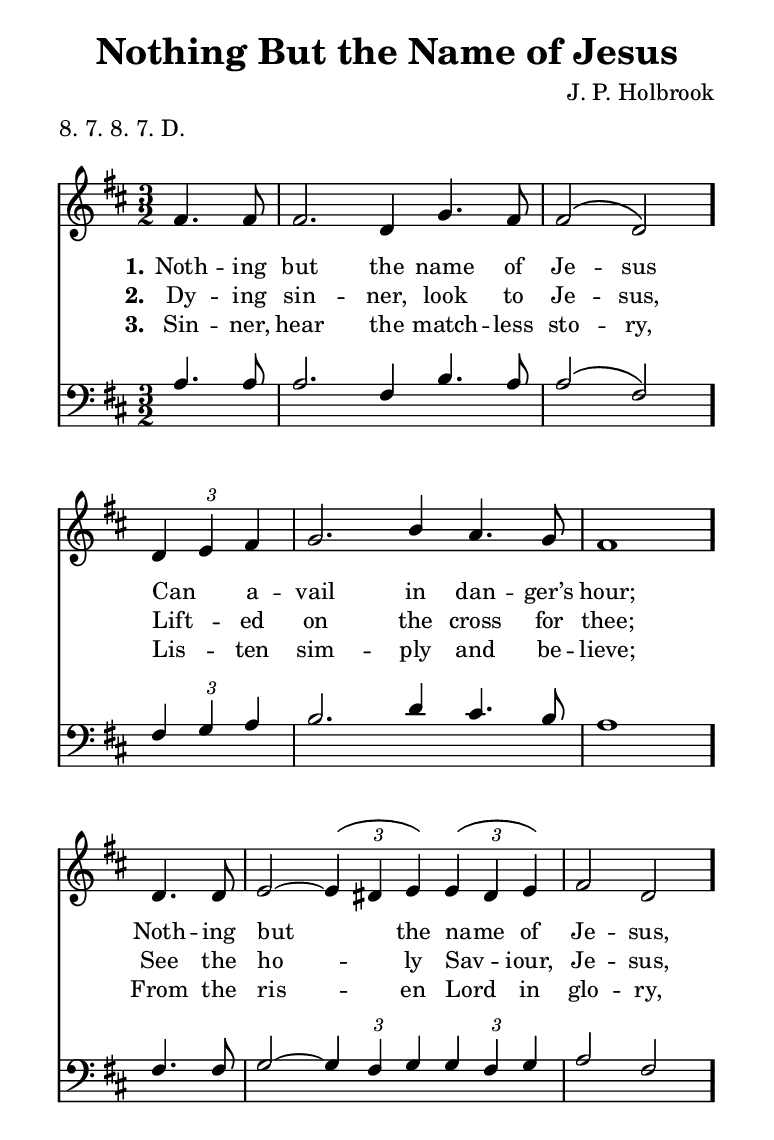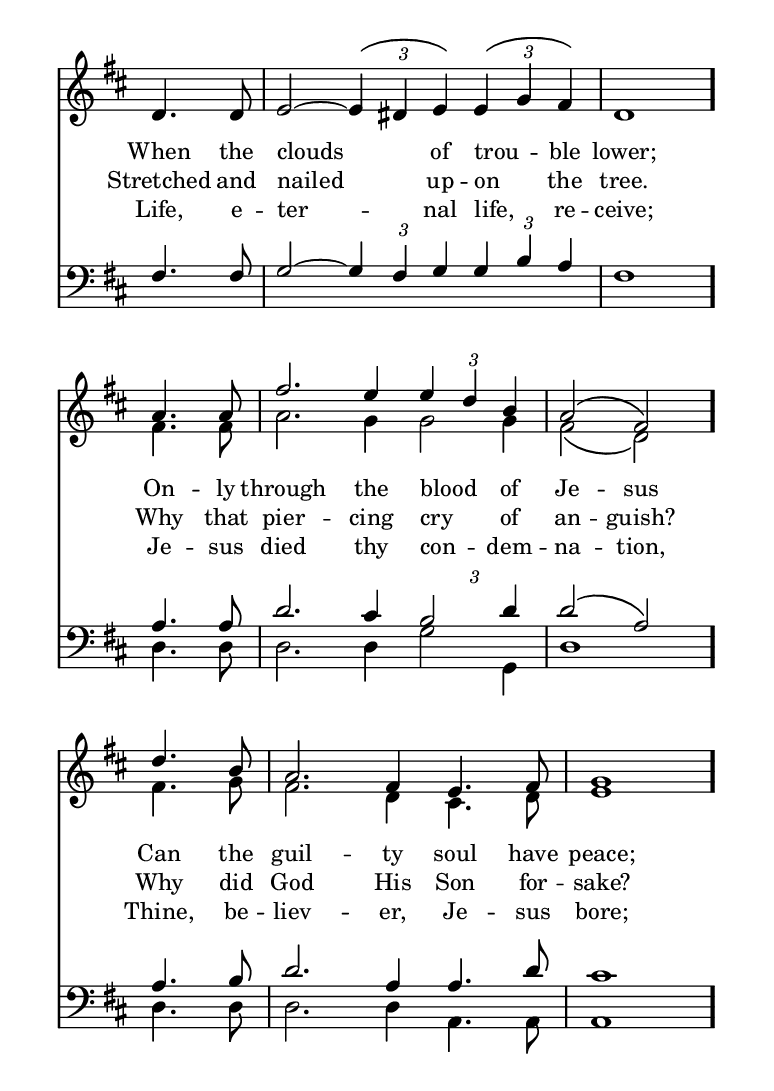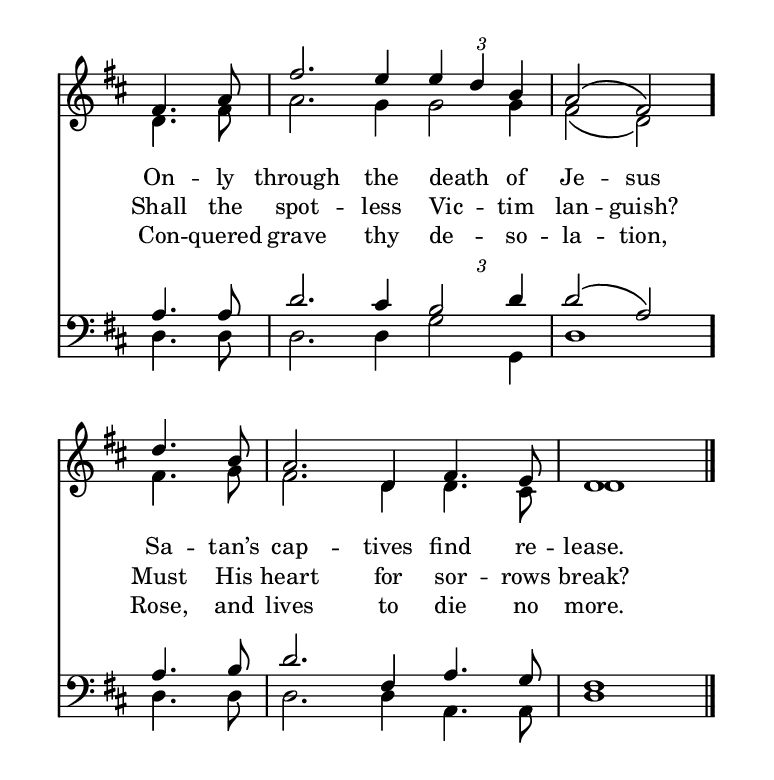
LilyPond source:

\include "common/global.ily"
\paper {
  \include "common/paper.ily"
  ragged-bottom = ##t
  %ragged-last-bottom = ##t
  systems-per-page = ##f
  %page-count = ##f
}

\header{
  hymnnumber = "105"
  title = "Nothing But the Name of Jesus"
  tunename = "Refuge"
  meter = "8. 7. 8. 7. D."
  %poet = ""
  composer = "J. P. Holbrook"
  %copyright = ""
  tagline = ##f
}

% for fermata in MIDI
ta = { \tempo 2=80 }
tb = { \tempo 2=40 }

global = {
  \include "common/overrides.ily"
  \override Staff.TimeSignature #'style = #'()
  \time 3/2
  \override Score.MetronomeMark #'transparent = ##t % hide all fermata changes too
  \override TupletBracket.bracket-visibility = ##f
  \ta
  \key d \major
  \partial 2
  \autoBeamOff
}

notesSoprano = {
\global
\relative c' {

  fis4. fis8 | fis2. d4 g4. fis8 | fis2\( d2\)
  \tuplet 3/2 { d4 e4 fis4 } | g2. b4 a4. g8 | fis1 \break
  d4. d8 | e2 ~ \repeat unfold 2 { \tuplet 3/2 { e4\( dis e\) } } | fis2 d2
  d4. d8 | e2 ~ \tuplet 3/2 { e4\( dis e\) } \tuplet 3/2 { e\( g fis\) } | d1 \break
  a'4. a8 | fis'2. e4 \tuplet 3/2 { e4 d b } | a2\( fis2\)
  d'4. b8 | a2. fis4 e4. fis8 | g1 \break
  fis4. a8 | fis'2. e4 \tuplet 3/2 { e4 d b } | a2\( fis2\)
  d'4. b8 | a2. d,4 fis4. e8 | d1 \break

  \bar "|."

}
}

notesAlto = {
\global
\relative e' {

  \repeat unfold 8 { \skip2 \skip2 \skip2 }
  fis4. fis8 | a2. g4 \omit TupletNumber \tuplet 3/2 { g2 g4 } | fis2\( d2\)
  fis4. g8 | fis2. d4 cis4. d8 | e1
  d4. fis8 | a2. g4 \omit TupletNumber \tuplet 3/2 { g2 g4 } | fis2\( d2\)
  fis4. g8 | fis2. d4 d4. cis8 | d1

}
}

notesTenor = {
\global
\relative a {

  a4. a8 | a2. fis4 b4. a8 | a2\( fis2\)
  \tuplet 3/2 { fis4 g a } | b2. d4 cis4. b8 | a1
  fis4. fis8 | g2 ~ \repeat unfold 2 { \tuplet 3/2 { g4 fis g } } | a2 fis2
  fis4. fis8 | g2 ~ \tuplet 3/2 { g4 fis g } \tuplet 3/2 { g4 b a } | fis1
  a4. a8 | d2. cis4 \tuplet 3/2 { b2 d4 } | d2\( a2\)
  a4. b8 | d2. a4 a4. d8 | cis1
  a4. a8 | d2. cis4 \tuplet 3/2 { b2 d4 } | d2\( a2\)
  a4. b8 | d2. fis,4 a4. g8 | fis1

}
}

notesBass = {
\global
\relative f {

  \repeat unfold 8 { \skip2 \skip2 \skip2 }
  d4. d8 | d2. d4 \omit TupletNumber \tuplet 3/2 { g2 g,4 } | d'1
  d4. d8 | d2. d4 a4. a8 | a1
  d4. d8 | d2. d4 \omit TupletNumber \tuplet 3/2 { g2 g,4 } | d'1
  d4. d8 | d2. d4 a4. a8 | d1

}
}

wordsA = \lyricmode {
\set stanza = "1."

Noth -- ing but the name of Je -- sus \bar "."
Can _ a -- vail in dan -- ger’s hour; \bar "."
Noth -- ing but _ the name _ of Je -- sus, \bar "."
When the clouds _ of trou -- _ ble lower; \bar "."
On -- ly through the blood _ of Je -- sus \bar "."
Can the guil -- ty soul have peace; \bar "."
On -- ly through the death _ of Je -- sus \bar "."
Sa -- tan’s cap -- tives find re -- lease. \bar "."

}

wordsB = \lyricmode {
\set stanza = "2."

Dy -- ing sin -- ner, look to Je -- sus,
Lift -- _ ed on the cross for thee;
See the ho -- _ ly Sav -- _ iour, Je -- sus,
Stretched and nailed _ up -- on _ the tree.
Why that pier -- cing cry _ of an -- guish?
Why did God His Son for -- sake?
Shall the spot -- less Vic -- _ tim lan -- guish?
Must His heart for sor -- rows break?

}

wordsC = \lyricmode {
\set stanza = "3."

Sin -- ner, hear the match -- less sto -- ry,
Lis -- _ ten sim -- ply and be -- lieve;
From the ris -- _ en Lord _ in glo -- ry,
Life, e -- ter -- _ nal life, _ re -- ceive;
Je -- sus died thy con -- _ dem -- na -- tion,
Thine, be -- liev -- er, Je -- sus bore;
Con -- quered grave thy de -- _ so -- la -- tion,
Rose, and lives to die no more.

}

\score {
  \context ChoirStaff <<
    \context Staff = upper <<
      \set ChoirStaff.systemStartDelimiter = #'SystemStartBar
      \context Voice  = sopranos { \voiceOne << \notesSoprano >> }
      \context Voice  = altos { \voiceTwo << \notesAlto >> }
      \context Lyrics = one   \lyricsto sopranos \wordsA
      \context Lyrics = two   \lyricsto sopranos \wordsB
      \context Lyrics = three \lyricsto sopranos \wordsC
    >>
    \context Staff = men <<
      \clef bass
      \context Voice  = tenors { \voiceOne << \notesTenor >> }
      \context Voice  = basses { \voiceTwo << \notesBass >> }
    >>
  >>
  \layout {
    \include "common/layout.ily"
  }
  \midi{
    \include "common/midi.ily"
  }
}

% bump to 2.18.1 for \tuplet
\version "2.18.1"  % necessary for upgrading to future LilyPond versions.

% vi:set et ts=2 sw=2 ai nocindent syntax=lilypond:
